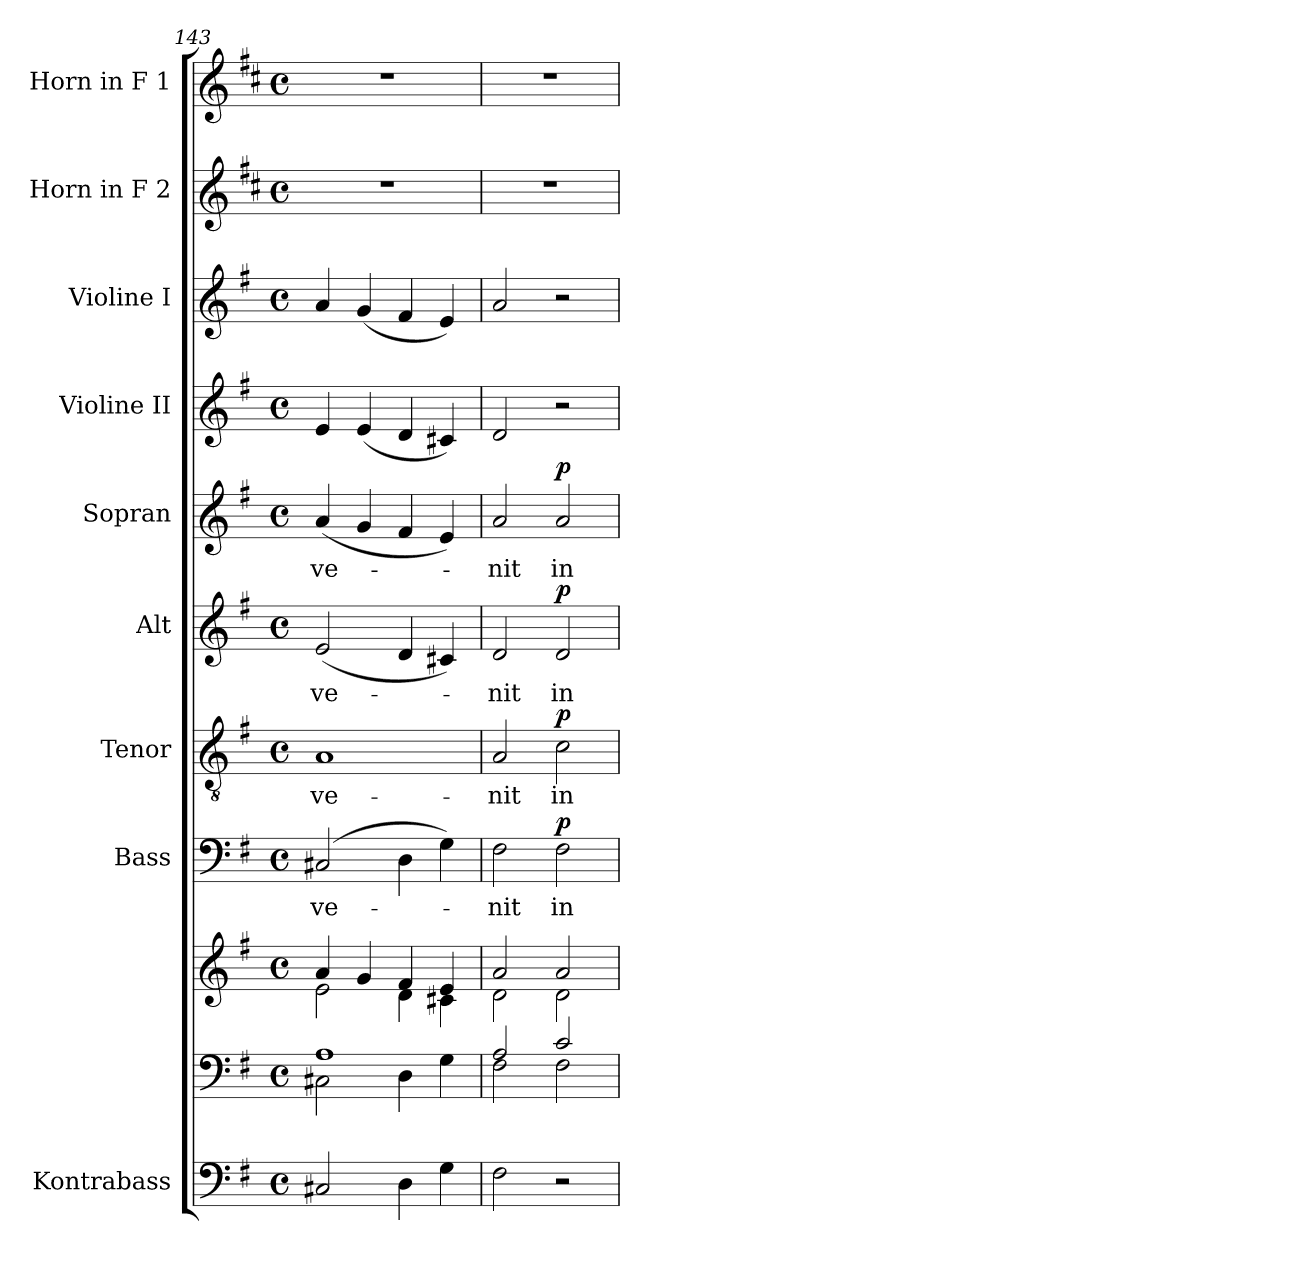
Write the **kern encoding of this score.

**kern	**kern	**kern	**kern	**text	**dynam	**kern	**text	**dynam	**kern	**text	**dynam	**kern	**text	**dynam	**kern	**kern	**kern	**kern
*part10	*part9	*part9	*part8	*part8	*part8	*part7	*part7	*part7	*part6	*part6	*part6	*part5	*part5	*part5	*part4	*part3	*part2	*part1
*staff11	*staff10	*staff9	*staff8	*staff8	*staff8	*staff7	*staff7	*staff7	*staff6	*staff6	*staff6	*staff5	*staff5	*staff5	*staff4	*staff3	*staff2	*staff1
*I"Kontrabass	*	*	*I"Bass	*	*	*I"Tenor	*	*	*I"Alt	*	*	*I"Sopran	*	*	*I"Violine II	*I"Violine I	*I"Horn in F 2	*I"Horn in F 1
*I'Kb.	*	*	*I'B.	*	*	*I'T.	*	*	*I'A.	*	*	*I'S.	*	*	*I'Vl. II	*I'Vl. I	*I'Hrn. 2	*I'Hrn. 1
*clefF4	*clefF4	*clefG2	*clefF4	*	*	*clefGv2	*	*	*clefG2	*	*	*clefG2	*	*	*clefG2	*clefG2	*clefG2	*clefG2
*ITrd7c12	*	*	*	*	*	*	*	*	*	*	*	*	*	*	*	*	*ITrd4c7	*ITrd4c7
*k[f#]	*k[f#]	*k[f#]	*k[f#]	*	*	*k[f#]	*	*	*k[f#]	*	*	*k[f#]	*	*	*k[f#]	*k[f#]	*k[f#]	*k[f#]
*G:	*G:	*G:	*G:	*	*	*G:	*	*	*G:	*	*	*G:	*	*	*G:	*G:	*G:	*G:
*M4/4	*M4/4	*M4/4	*M4/4	*	*	*M4/4	*	*	*M4/4	*	*	*M4/4	*	*	*M4/4	*M4/4	*M4/4	*M4/4
*met(c)	*met(c)	*met(c)	*met(c)	*	*	*met(c)	*	*	*met(c)	*	*	*met(c)	*	*	*met(c)	*met(c)	*met(c)	*met(c)
=143	=143	=143	=143	=143	=143	=143	=143	=143	=143	=143	=143	=143	=143	=143	=143	=143	=143	=143
*	*^	*^	*	*	*	*	*	*	*	*	*	*	*	*	*	*	*	*
!	!	!	!	!	!	!LO:LY:b	!	!	!LO:LY:b	!	!	!LO:LY:b	!	!	!LO:LY:b	!	!	!	!	!
2CC#X/	1A	2C#X\	4a/	2e\	(2C#X/	ve-	.	1A	ve-	.	(<2e/	ve-	.	(<4a/	ve-	.	4e/	4a/	1r	1r
.	.	.	4g/	.	.	.	.	.	.	.	.	.	.	4g/	.	.	(<4e/	(<4g/	.	.
4DD\	.	4D\	4f#/	4d\	4D\	.	.	.	.	.	4d/	.	.	4f#/	.	.	4d/	4f#/	.	.
4GG\	.	4G\	4e/	4c#X\	4G\)	.	.	.	.	.	4c#X/)	.	.	4e/)	.	.	4c#X/)	4e/)	.	.
=144	=144	=144	=144	=144	=144	=144	=144	=144	=144	=144	=144	=144	=144	=144	=144	=144	=144	=144	=144	=144
!	!	!	!	!	!	!LO:LY:b	!	!	!LO:LY:b	!	!	!LO:LY:b	!	!	!LO:LY:b	!	!	!	!	!
2FF#\	2A/	2F#\	2a/	2d\	2F#\	-nit	.	2A/	-nit	.	2d/	-nit	.	2a/	-nit	.	2d/	2a/	1r	1r
!	!	!	!	!	!	!LO:LY:b	!LO:DY:a	!	!LO:LY:b	!LO:DY:a	!	!LO:LY:b	!LO:DY:a	!	!LO:LY:b	!LO:DY:a	!	!	!	!
2r	2c/	2F#\	2a/	2d\	2F#\	in	p	2c\	in	p	2d/	in	p	2a/	in	p	2r	2r	.	.
*	*v	*v	*	*	*	*	*	*	*	*	*	*	*	*	*	*	*	*	*	*
*	*	*v	*v	*	*	*	*	*	*	*	*	*	*	*	*	*	*	*	*
=	=	=	=	=	=	=	=	=	=	=	=	=	=	=	=	=	=	=
*-	*-	*-	*-	*-	*-	*-	*-	*-	*-	*-	*-	*-	*-	*-	*-	*-	*-	*-
